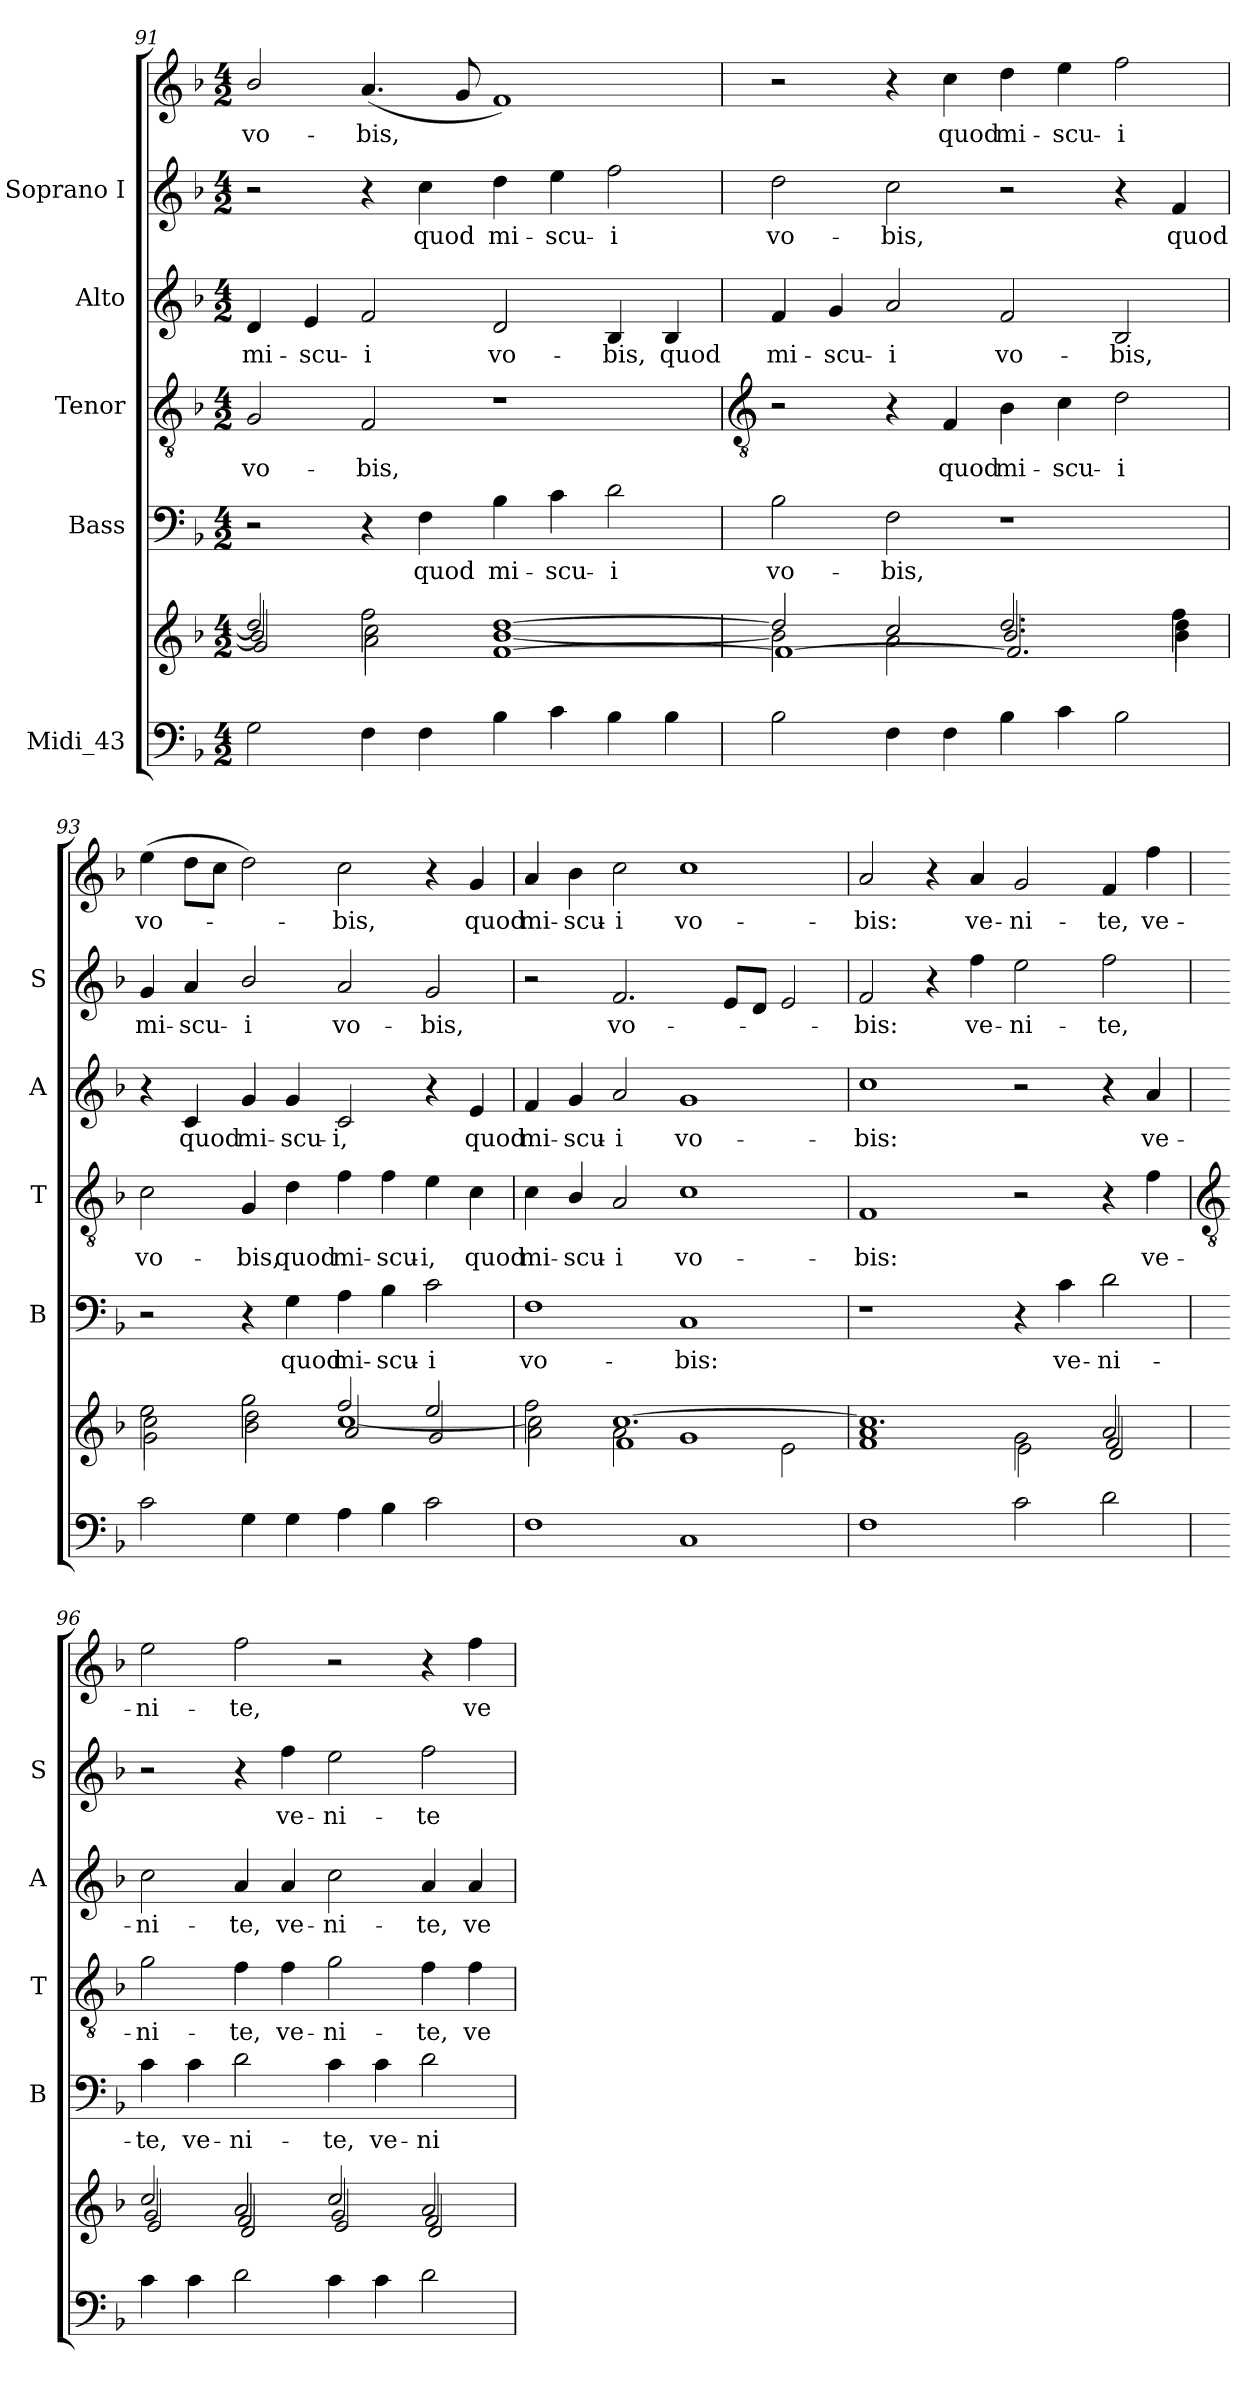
**kern	**kern	**kern	**text	**kern	**text	**kern	**text	**kern	**text	**kern	**text
*part5	*part5	*part4	*part4	*part3	*part3	*part2	*part2	*part1	*part1	*part1	*part1
*staff7	*staff6	*staff5	*staff5	*staff4	*staff4	*staff3	*staff3	*staff2	*staff2	*staff1	*staff1
*I"Midi_43	*	*I"Bass	*	*I"Tenor	*	*I"Alto	*	*I"Soprano I	*	*	*
*	*	*I'B	*	*I'T	*	*I'A	*	*I'S	*	*	*
*clefF4	*clefG2	*clefF4	*	*clefGv2	*	*clefG2	*	*clefG2	*	*clefG2	*
*k[b-]	*k[b-]	*k[b-]	*	*k[b-]	*	*k[b-]	*	*k[b-]	*	*k[b-]	*
*F:	*F:	*F:	*	*F:	*	*F:	*	*F:	*	*F:	*
*M4/2	*M4/2	*M4/2	*	*M4/2	*	*M4/2	*	*M4/2	*	*M4/2	*
=91	=91	=91	=91	=91	=91	=91	=91	=91	=91	=91	=91
*	*^	*	*	*	*	*	*	*	*	*	*
*	*	*^	*	*	*	*	*	*	*	*	*	*
!	!	!	!	!	!	!	!LO:LY:b	!	!LO:LY:b	!	!	!	!LO:LY:b
2G	2dd/]	2b-/]	2g/	2r	.	2G	vo-	4d	mi-	2r	.	2b-/	vo-
!	!	!	!	!	!	!	!	!	!LO:LY:b	!	!	!	!
.	.	.	.	.	.	.	.	4e	-scu-	.	.	.	.
!	!	!	!	!	!	!	!LO:LY:b	!	!LO:LY:b	!	!	!	!LO:LY:b
4F	2ff\	2cc\	2a\	4r	.	2F	-bis,	2f	-i	4r	.	(<4.a	-bis,
!	!	!	!	!	!LO:LY:b	!	!	!	!	!	!LO:LY:b	!	!
4F	.	.	.	4F	quod	.	.	.	.	4cc	quod	.	.
.	.	.	.	.	.	.	.	.	.	.	.	8g	.
!	!	!	!	!	!LO:LY:b	!	!	!	!LO:LY:b	!	!LO:LY:b	!	!
4B-	[1dd/	[1b-/	[1f/	4B-	mi-	1r	.	2d	vo-	4dd	mi-	1f)	.
!	!	!	!	!	!LO:LY:b	!	!	!	!	!	!LO:LY:b	!	!
4c	.	.	.	4c	-scu-	.	.	.	.	4ee	-scu-	.	.
!	!	!	!	!	!LO:LY:b	!	!	!	!LO:LY:b	!	!LO:LY:b	!	!
4B-	.	.	.	2d	-i	.	.	4B-	-bis,	2ff	-i	.	.
!	!	!	!	!	!	!	!	!	!LO:LY:b	!	!	!	!
4B-	.	.	.	.	.	.	.	4B-	quod	.	.	.	.
!!LO:LB:g=z
=92	=92	=92	=92	=92	=92	=92	=92	=92	=92	=92	=92	=92	=92
*	*	*	*	*	*	*clefGv2	*	*	*	*	*	*	*
!	!	!	!	!	!LO:LY:b	!	!	!	!LO:LY:b	!	!LO:LY:b	!	!
2B-	2dd/]	2b-\]	1f\_	2B-	vo-	2r	.	4f	mi-	2dd	vo-	2r	.
!	!	!	!	!	!	!	!	!	!LO:LY:b	!	!	!	!
.	.	.	.	.	.	.	.	4g	-scu-	.	.	.	.
!	!	!	!	!	!LO:LY:b	!	!	!	!LO:LY:b	!	!LO:LY:b	!	!
4F	2cc/	2a\	.	2F	-bis,	4r	.	2a	-i	2cc	-bis,	4r	.
!	!	!	!	!	!	!	!LO:LY:b	!	!	!	!	!	!LO:LY:b
4F	.	.	.	.	.	4F	quod	.	.	.	.	4cc	quod
!	!	!	!	!	!	!	!LO:LY:b	!	!LO:LY:b	!	!	!	!LO:LY:b
4B-	2.dd/	2.b-/	2.f/]	1r	.	4B-	mi-	2f	vo-	2r	.	4dd	mi-
!	!	!	!	!	!	!	!LO:LY:b	!	!	!	!	!	!LO:LY:b
4c	.	.	.	.	.	4c	-scu-	.	.	.	.	4ee	-scu-
!	!	!	!	!	!	!	!LO:LY:b	!	!LO:LY:b	!	!	!	!LO:LY:b
2B-	.	.	.	.	.	2d	-i	2B-	-bis,	4r	.	2ff	-i
!	!	!	!	!	!	!	!	!	!	!	!LO:LY:b	!	!
.	4ff\	4dd	4b-\	.	.	.	.	.	.	4f	quod	.	.
=93	=93	=93	=93	=93	=93	=93	=93	=93	=93	=93	=93	=93	=93
!	!	!	!	!	!	!	!LO:LY:b	!	!	!	!LO:LY:b	!	!LO:LY:b
2c	2ee\	2cc\	2g\	2r	.	2c	vo-	4r	.	4g	mi-	(>4ee	vo-
!	!	!	!	!	!	!	!	!	!LO:LY:b	!	!LO:LY:b	!	!
.	.	.	.	.	.	.	.	4c	quod	4a	-scu-	8ddL	.
.	.	.	.	.	.	.	.	.	.	.	.	8ccJ	.
!	!	!	!	!	!	!	!LO:LY:b	!	!LO:LY:b	!	!LO:LY:b	!	!
4G	2gg\	2dd\	2b-\	4r	.	4G	-bis,	4g	mi-	2b-/	-i	2dd)	.
!	!	!	!	!	!LO:LY:b	!	!LO:LY:b	!	!LO:LY:b	!	!	!	!
4G	.	.	.	4G	quod	4d	quod	4g	-scu-	.	.	.	.
!	!	!	!	!	!LO:LY:b	!	!LO:LY:b	!	!LO:LY:b	!	!LO:LY:b	!	!LO:LY:b
4A	2ff/	[1cc\	2a/	4A	mi-	4f	mi-	2c	-i,	2a	vo-	2cc	bis,
!	!	!	!	!	!LO:LY:b	!	!LO:LY:b	!	!	!	!	!	!
4B-	.	.	.	4B-	-scu-	4f	-scu-	.	.	.	.	.	.
!	!	!	!	!	!LO:LY:b	!	!LO:LY:b	!	!	!	!LO:LY:b	!	!
2c	2ee/	.	2g/	2c	-i	4e	-i,	4r	.	2g	-bis,	4r	.
!	!	!	!	!	!	!	!LO:LY:b	!	!LO:LY:b	!	!	!	!LO:LY:b
.	.	.	.	.	.	4c	quod	4e	quod	.	.	4g	quod
=94	=94	=94	=94	=94	=94	=94	=94	=94	=94	=94	=94	=94	=94
!	!	!	!	!	!LO:LY:b	!	!LO:LY:b	!	!LO:LY:b	!	!	!	!LO:LY:b
1F	2ff\	2cc\]	2a\	1F	vo-	4c	mi-	4f	mi-	2r	.	4a	mi-
!	!	!	!	!	!	!	!LO:LY:b	!	!LO:LY:b	!	!	!	!LO:LY:b
.	.	.	.	.	.	4B-/	-scu-	4g	-scu-	.	.	4b-	-scu-
!	!	!	!	!	!	!	!LO:LY:b	!	!LO:LY:b	!	!LO:LY:b	!	!LO:LY:b
.	[1.cc/	2a\	1f\	.	.	2A	-i	2a	-i	2.f	-vo-	2cc	-i
!	!	!	!	!	!LO:LY:b	!	!LO:LY:b	!	!LO:LY:b	!	!	!	!LO:LY:b
1C	.	1g\	.	1C	-bis:	1c	vo-	1g	vo-	.	.	1cc	vo-
.	.	.	.	.	.	.	.	.	.	8eL	.	.	.
.	.	.	.	.	.	.	.	.	.	8dJ	.	.	.
.	.	.	2e\	.	.	.	.	.	.	2e	.	.	.
=95	=95	=95	=95	=95	=95	=95	=95	=95	=95	=95	=95	=95	=95
!	!	!	!	!	!	!	!LO:LY:b	!	!LO:LY:b	!	!LO:LY:b	!	!LO:LY:b
1F	1.cc/]	1a\	1f\	1r	.	1F	-bis:	1cc	-bis:	2f	-bis:	2a	bis:
.	.	.	.	.	.	.	.	.	.	4r	.	4r	.
!	!	!	!	!	!	!	!	!	!	!	!LO:LY:b	!	!LO:LY:b
.	.	.	.	.	.	.	.	.	.	4ff	ve-	4a	ve-
!	!	!	!	!	!	!	!	!	!	!	!LO:LY:b	!	!LO:LY:b
2c	.	2g\	2e\	4r	.	2r	.	2r	.	2ee	-ni-	2g	-ni-
!	!	!	!	!	!LO:LY:b	!	!	!	!	!	!	!	!
.	.	.	.	4c	ve-	.	.	.	.	.	.	.	.
!	!	!	!	!	!LO:LY:b	!	!	!	!	!	!LO:LY:b	!	!LO:LY:b
2d	2a/	2f/	2d/	2d	-ni-	4r	.	4r	.	2ff	-te,	4f	-te,
!	!	!	!	!	!	!	!LO:LY:b	!	!LO:LY:b	!	!	!	!LO:LY:b
.	.	.	.	.	.	4f	ve-	4a	ve-	.	.	4ff	ve-
!!LO:LB:g=z
=96	=96	=96	=96	=96	=96	=96	=96	=96	=96	=96	=96	=96	=96
*	*	*	*	*	*	*clefGv2	*	*	*	*	*	*	*
!	!	!	!	!	!LO:LY:b	!	!LO:LY:b	!	!LO:LY:b	!	!	!	!LO:LY:b
4c	2cc/	2g/	2e/	4c	-te,	2g	-ni-	2cc	-ni-	2r	.	2ee	ni-
!	!	!	!	!	!LO:LY:b	!	!	!	!	!	!	!	!
4c	.	.	.	4c	ve-	.	.	.	.	.	.	.	.
!	!	!	!	!	!LO:LY:b	!	!LO:LY:b	!	!LO:LY:b	!	!	!	!LO:LY:b
2d	2a/	2f/	2d/	2d	-ni-	4f	-te,	4a	-te,	4r	.	2ff	-te,
!	!	!	!	!	!	!	!LO:LY:b	!	!LO:LY:b	!	!LO:LY:b	!	!
.	.	.	.	.	.	4f	ve-	4a	ve-	4ff	-ve-	.	.
!	!	!	!	!	!LO:LY:b	!	!LO:LY:b	!	!LO:LY:b	!	!LO:LY:b	!	!
4c	2cc/	2g/	2e/	4c	-te,	2g	-ni-	2cc	-ni-	2ee	-ni-	2r	.
!	!	!	!	!	!LO:LY:b	!	!	!	!	!	!	!	!
4c	.	.	.	4c	ve-	.	.	.	.	.	.	.	.
!	!	!	!	!	!LO:LY:b	!	!LO:LY:b	!	!LO:LY:b	!	!LO:LY:b	!	!
2d	2a/	2f/	2d/	2d	-ni-	4f	-te,	4a	-te,	2ff	-te	4r	.
!	!	!	!	!	!	!	!LO:LY:b	!	!LO:LY:b	!	!	!	!LO:LY:b
.	.	.	.	.	.	4f	ve-	4a	ve-	.	.	4ff	ve-
*	*v	*v	*v	*	*	*	*	*	*	*	*	*	*
=	=	=	=	=	=	=	=	=	=	=	=
*-	*-	*-	*-	*-	*-	*-	*-	*-	*-	*-	*-
